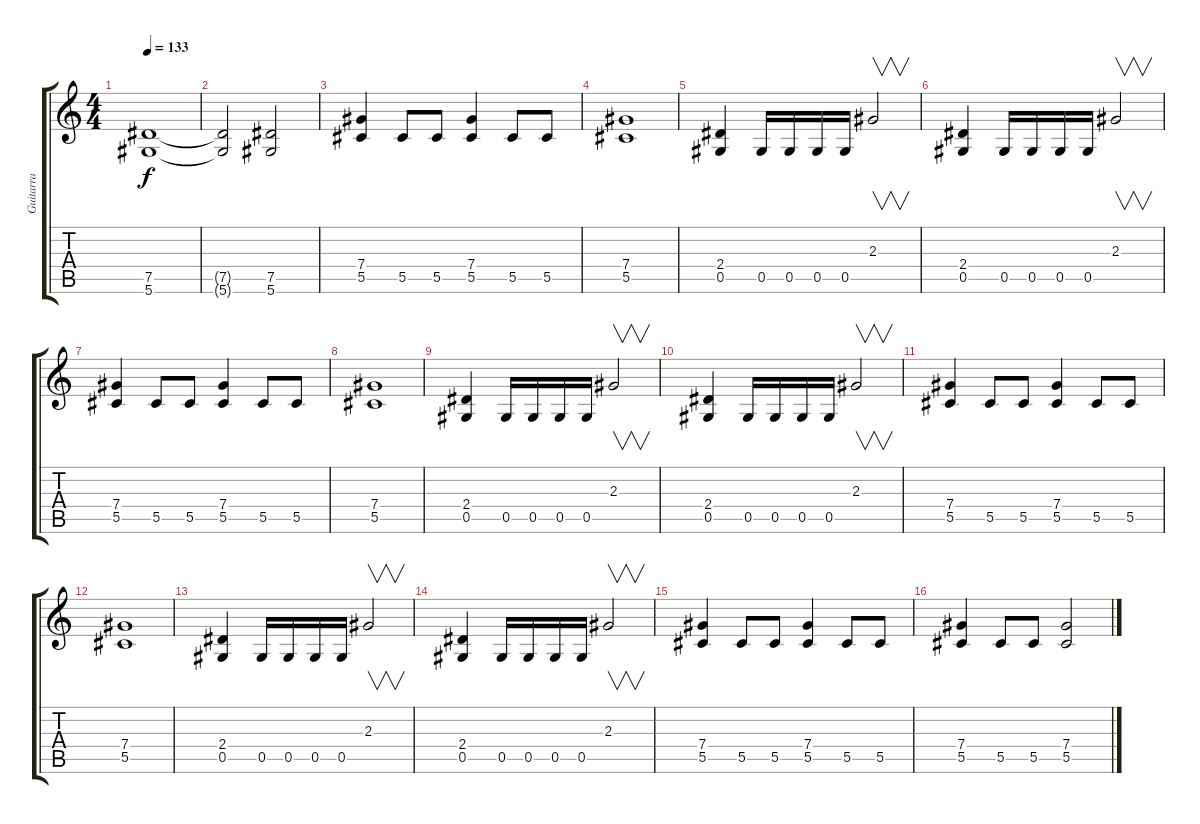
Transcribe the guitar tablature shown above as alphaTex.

\track ("Guitarra" "Guitarra") {instrument distortionguitar}
\staff {score tabs}
\tuning (Eb4 Bb3 Gb3 Db3 Ab2 Eb2) {hide}
\ts (4 4)
\tempo 133
\clef g2
\ks c
(7.5 5.6).1{dy f} |
(7.5{t} 5.6{t}).2 (7.5 5.6).2{instrument guitarfretnoise} |
(7.4 5.5).4{instrument distortionguitar} 5.5.8 5.5.8 (7.4 5.5).4 5.5.8 5.5.8 |
(7.4 5.5).1 |
(2.4 0.5).4 0.5.16 0.5.16 0.5.16 0.5.16 2.3.2{v instrument guitarharmonics} |
(2.4 0.5).4{instrument distortionguitar} 0.5.16 0.5.16 0.5.16 0.5.16 2.3.2{v instrument guitarharmonics} |
(7.4 5.5).4{instrument distortionguitar} 5.5.8 5.5.8 (7.4 5.5).4 5.5.8 5.5.8 |
(7.4 5.5).1 |
(2.4 0.5).4 0.5.16 0.5.16 0.5.16 0.5.16 2.3.2{v instrument guitarharmonics} |
(2.4 0.5).4{instrument distortionguitar} 0.5.16 0.5.16 0.5.16 0.5.16 2.3.2{v instrument guitarharmonics} |
(7.4 5.5).4{instrument distortionguitar} 5.5.8 5.5.8 (7.4 5.5).4 5.5.8 5.5.8 |
(7.4 5.5).1 |
(2.4 0.5).4 0.5.16 0.5.16 0.5.16 0.5.16 2.3.2{v instrument guitarharmonics} |
(2.4 0.5).4{instrument distortionguitar} 0.5.16 0.5.16 0.5.16 0.5.16 2.3.2{v instrument guitarharmonics} |
(7.4 5.5).4{instrument distortionguitar} 5.5.8 5.5.8 (7.4 5.5).4 5.5.8 5.5.8 |
(7.4 5.5).4 5.5.8 5.5.8 (7.4 5.5).2
